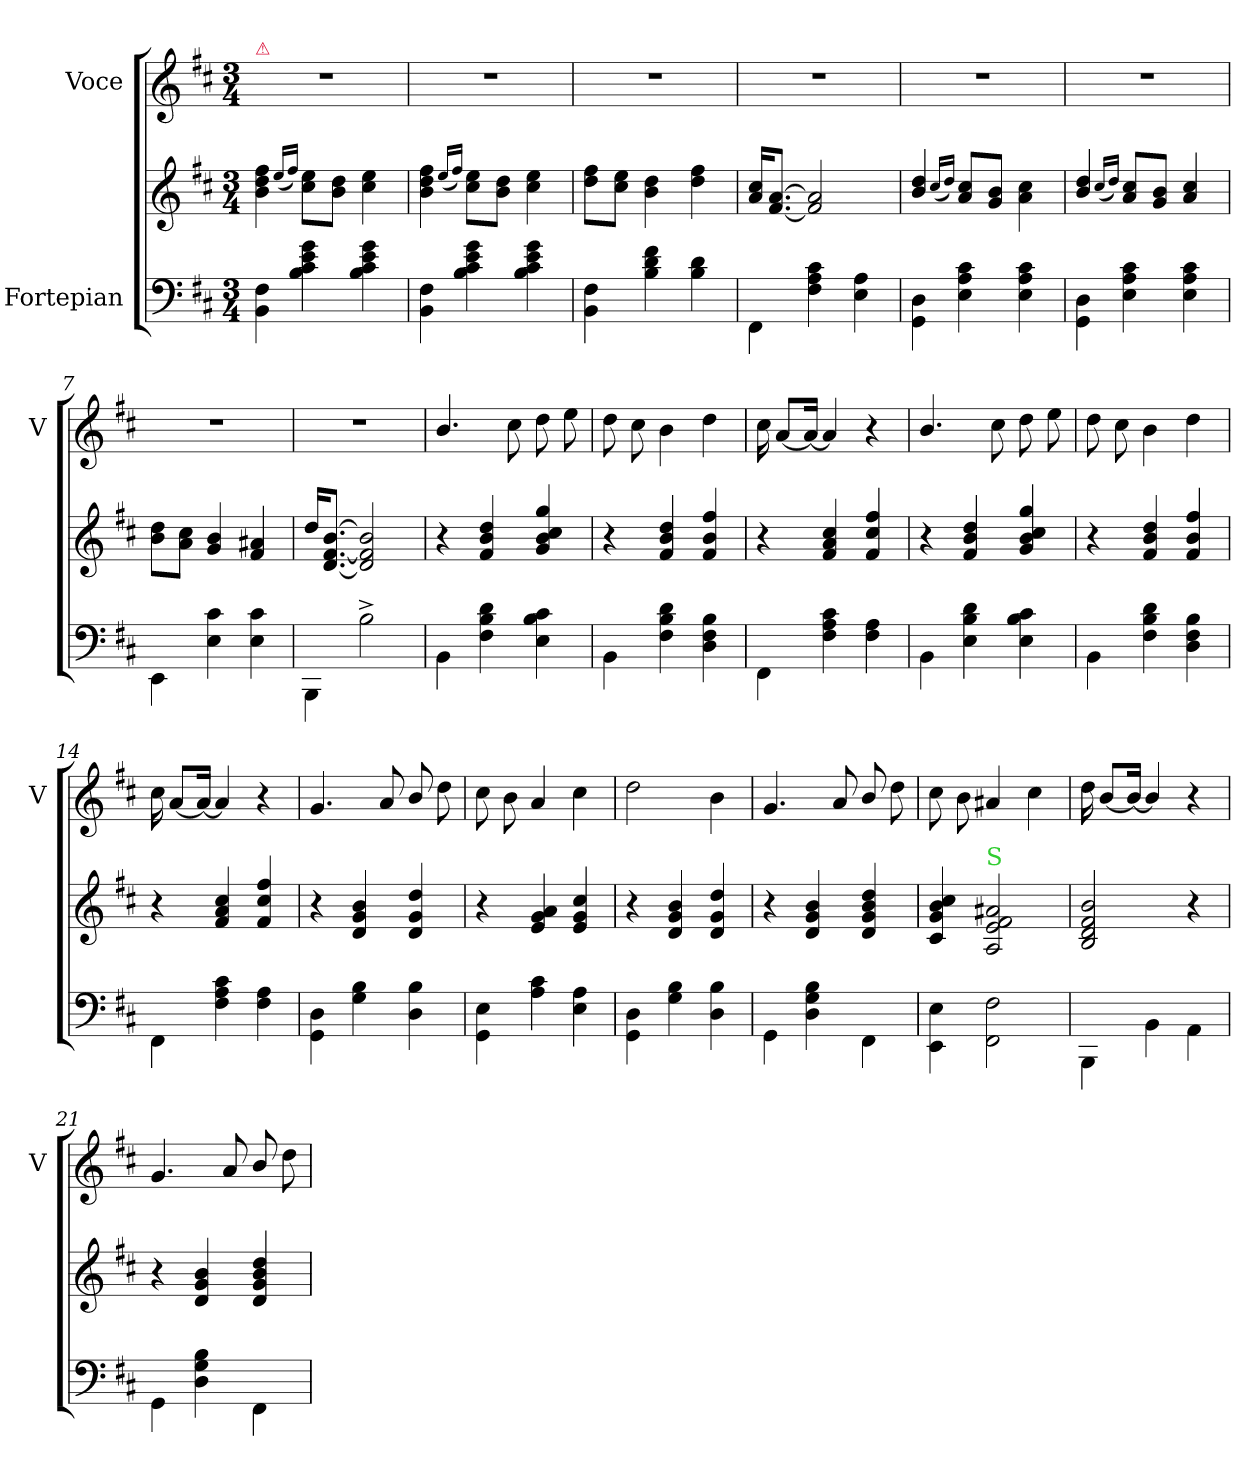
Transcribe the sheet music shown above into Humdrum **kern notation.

**kern	**kern	**kern
*part2	*part2	*part1
*staff3	*staff2	*staff1
*I"Fortepian	*	*I"Voce
*	*	*I'V
*clefF4	*clefG2	*clefG2
*k[f#c#]	*k[f#c#]	*k[f#c#]
*b:	*b:	*b:
*M3/4	*M3/4	*M3/4
=1	=1	=1
!	!	!LO:TX:a:color=crimson:t=⚠
4BB\ 4F#\	4b\ 4dd\ 4ff#\	2.r
.	(16qqee/LL	.
.	16qqff#/JJ)	.
4B\ 4c#\ 4e\ 4g\	8cc#\ 8ee\L	.
.	8b\ 8dd\J	.
4B\ 4c#\ 4e\ 4g\	4cc#\ 4ee\	.
=2	=2	=2
4BB\ 4F#\	4b\ 4dd\ 4ff#\	2.r
.	(16qqee/LL	.
.	16qqff#/JJ)	.
4B\ 4c#\ 4e\ 4g\	8cc#\ 8ee\L	.
.	8b\ 8dd\J	.
4B\ 4c#\ 4e\ 4g\	4cc#\ 4ee\	.
=3	=3	=3
4BB\ 4F#\	8dd\ 8ff#\L	2.r
.	8cc#\ 8ee\J	.
4B\ 4d\ 4f#\	4b\ 4dd\	.
4B\ 4d\	4dd\ 4ff#\	.
=4	=4	=4
4FF#\	16a/ 16cc#/KL	2.r
.	[8.f#/ [8.a/J	.
4F#\ 4A\ 4c#\	2f#]/ 2a]/	.
4E\ 4A\	.	.
=5	=5	=5
4GG\ 4D\	4b/ 4dd/	2.r
.	(16qqcc#/LL	.
.	16qqdd/JJ)	.
4E\ 4A\ 4c#\	8a/ 8cc#/L	.
.	8g/ 8b/J	.
4E\ 4A\ 4c#\	4a\ 4cc#\	.
=6	=6	=6
4GG\ 4D\	4b/ 4dd/	2.r
.	(16qqcc#/LL	.
.	16qqdd/JJ)	.
4E\ 4A\ 4c#\	8a/ 8cc#/L	.
.	8g/ 8b/J	.
4E\ 4A\ 4c#\	4a/ 4cc#/	.
=7	=7	=7
4EE\	8b\ 8dd\L	2.r
.	8a\ 8cc#\J	.
4E\ 4c#\	4g/ 4b/	.
4E\ 4c#\	4f#/ 4a#X/	.
=8	=8	=8
4BBB\	16dd/KL	2.r
.	[8.d/ [8.f#/ [8.b/J	.
2B^\	2d]/ 2f#]/ 2b]/	.
=9	=9	=9
4BB\	4r	4.b/
4F#\ 4B\ 4d\	4f#/ 4b/ 4dd/	.
.	.	8cc#\
4E\ 4B\ 4c#\	4g/ 4b/ 4cc#/ 4gg/	8dd\
.	.	8ee\
=10	=10	=10
4BB\	4r	8dd\
.	.	8cc#\
4F#\ 4B\ 4d\	4f#/ 4b/ 4dd/	4b\
4D\ 4F#\ 4B\	4f#/ 4b/ 4ff#/	4dd\
=11	=11	=11
4FF#\	4r	16cc#\
.	.	[8a/L
.	.	16a/Jk_
4F#\ 4A\ 4c#\	4f#/ 4a/ 4cc#/	4a/]
4F#\ 4A\	4f#/ 4cc#/ 4ff#/	4r
=12	=12	=12
4BB\	4r	4.b/
4E\ 4B\ 4d\	4f#/ 4b/ 4dd/	.
.	.	8cc#\
4E\ 4B\ 4c#\	4g/ 4b/ 4cc#/ 4gg/	8dd\
.	.	8ee\
=13	=13	=13
4BB\	4r	8dd\
.	.	8cc#\
4F#\ 4B\ 4d\	4f#/ 4b/ 4dd/	4b\
4D\ 4F#\ 4B\	4f#/ 4b/ 4ff#/	4dd\
=14	=14	=14
4FF#\	4r	16cc#\
.	.	[8a/L
.	.	16a/Jk_
4F#\ 4A\ 4c#\	4f#/ 4a/ 4cc#/	4a/]
4F#\ 4A\	4f#/ 4cc#/ 4ff#/	4r
=15	=15	=15
4GG\ 4D\	4r	4.g/
4G\ 4B\	4d/ 4g/ 4b/	.
.	.	8a/
4D\ 4B\	4d/ 4g/ 4dd/	8b/
.	.	8dd\
=16	=16	=16
4GG\ 4E\	4r	8cc#\
.	.	8b\
4A\ 4c#\	4e/ 4g/ 4a/	4a/
4E\ 4A\	4e/ 4g/ 4cc#/	4cc#\
=17	=17	=17
4GG\ 4D\	4r	2dd\
4G\ 4B\	4d/ 4g/ 4b/	.
4D\ 4B\	4d/ 4g/ 4dd/	4b\
=18	=18	=18
4GG\	4r	4.g/
4D\ 4G\ 4B\	4d/ 4g/ 4b/	.
.	.	8a/
4FF#\	4d/ 4g/ 4b/ 4dd/	8b/
.	.	8dd\
=19	=19	=19
4EE\ 4E\	4c#/ 4g/ 4b/ 4cc#/	8cc#\
.	.	8b\
!	!LO:TX:a:color=limegreen:t=S	!
2FF#\ 2F#\	2A/ 2e/ 2f#/ 2a#X/	4a#X/
.	.	4cc#\
=20	=20	=20
4BBB\	2B/ 2d/ 2f#/ 2b/	16dd\
.	.	[8b/L
.	.	16b/Jk_
4BB\	.	4b/]
4AA\	4r	4r
=21	=21	=21
4GG\	4r	4.g/
4D\ 4G\ 4B\	4d/ 4g/ 4b/	.
.	.	8a/
4FF#\	4d/ 4g/ 4b/ 4dd/	8b/
.	.	8dd\
=	=	=
*-	*-	*-
